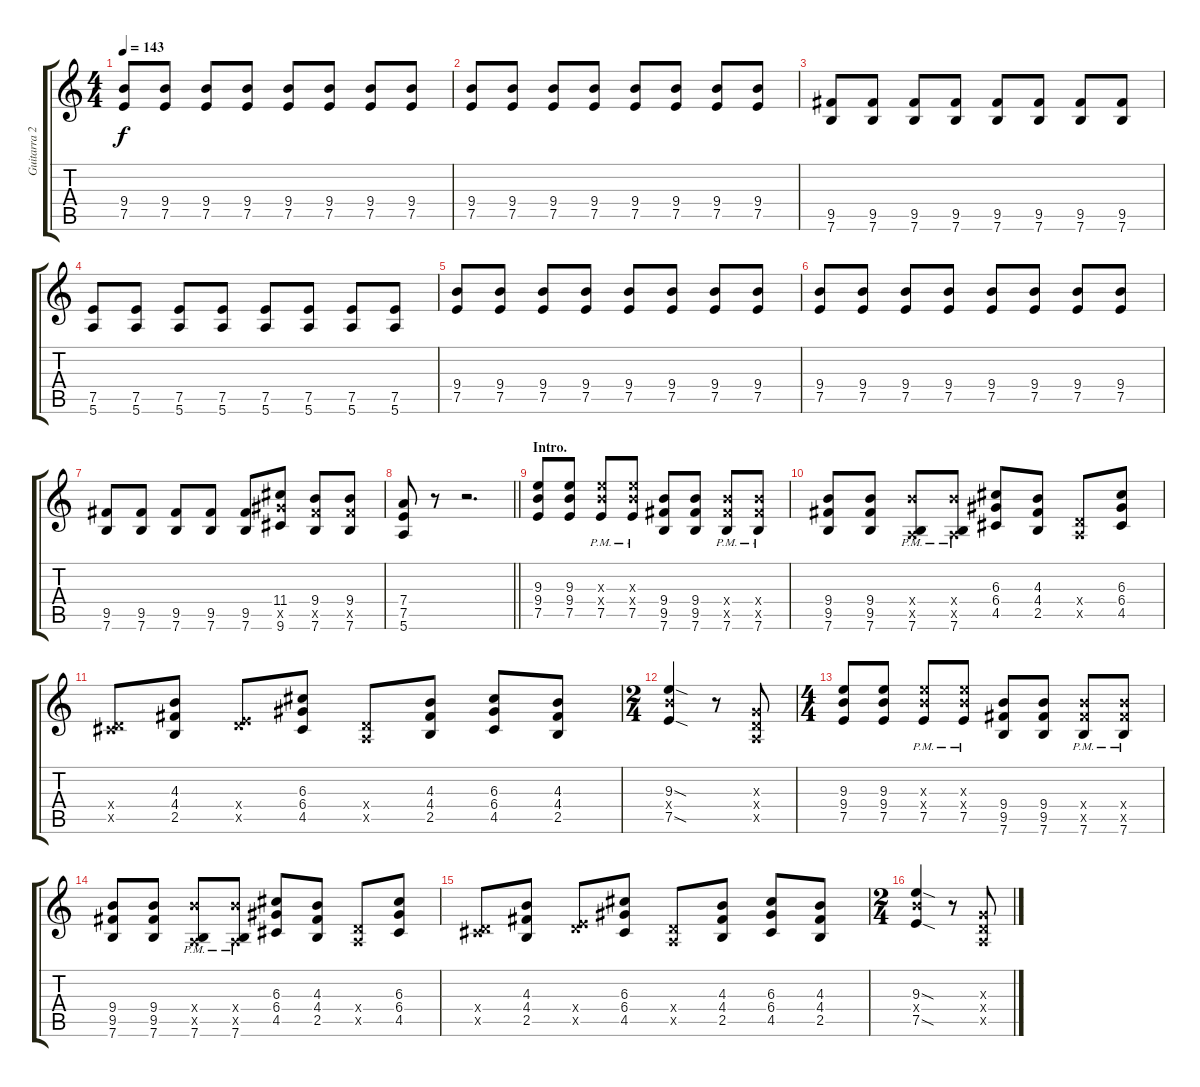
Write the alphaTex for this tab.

\track ("Guitarra 2 - Erik" "Guitarra 2") {instrument distortionguitar}
\staff {score tabs}
\tuning (E4 B3 G3 D3 A2 E2) {hide}
\ts (4 4)
\tempo 143
\clef g2
\ks c
(9.4 7.5).8{dy f} (9.4 7.5).8 (9.4 7.5).8 (9.4 7.5).8 (9.4 7.5).8 (9.4 7.5).8 (9.4 7.5).8 (9.4 7.5).8 |
(9.4 7.5).8 (9.4 7.5).8 (9.4 7.5).8 (9.4 7.5).8 (9.4 7.5).8 (9.4 7.5).8 (9.4 7.5).8 (9.4 7.5).8 |
(9.5 7.6).8 (9.5 7.6).8 (9.5 7.6).8 (9.5 7.6).8 (9.5 7.6).8 (9.5 7.6).8 (9.5 7.6).8 (9.5 7.6).8 |
(7.5 5.6).8 (7.5 5.6).8 (7.5 5.6).8 (7.5 5.6).8 (7.5 5.6).8 (7.5 5.6).8 (7.5 5.6).8 (7.5 5.6).8 |
(9.4 7.5).8 (9.4 7.5).8 (9.4 7.5).8 (9.4 7.5).8 (9.4 7.5).8 (9.4 7.5).8 (9.4 7.5).8 (9.4 7.5).8 |
(9.4 7.5).8 (9.4 7.5).8 (9.4 7.5).8 (9.4 7.5).8 (9.4 7.5).8 (9.4 7.5).8 (9.4 7.5).8 (9.4 7.5).8 |
(9.5 7.6).8 (9.5 7.6).8 (9.5 7.6).8 (9.5 7.6).8 (9.5 7.6).8 (11.4 11.5{x} 9.6).8 (9.4 9.5{x} 7.6).8 (9.4 9.5{x} 7.6).8 |
\barLineRight lightlight
(7.4 7.5 5.6).8 r.8 r.2{d} |
\section ("" "Intro.")
(9.3 9.4 7.5).8 (9.3 9.4 7.5).8 (9.3{x} 9.4{x} 7.5{pm}).8 (9.3{x} 9.4{x} 7.5{pm}).8 (9.4 9.5 7.6).8 (9.4 9.5 7.6).8 (9.4{x} 9.5{x} 7.6{pm}).8 (9.4{x} 9.5{x} 7.6{pm}).8 |
(9.4 9.5 7.6).8 (9.4 9.5 7.6).8 (9.4{x} 0.5{x} 7.6{pm}).8 (9.4{x} 0.5{x} 7.6{pm}).8 (6.3 6.4 4.5).8 (4.3 4.4 2.5).8 (0.4{x} 0.5{x}).8 (6.3 6.4 4.5).8 |
(0.4{x} 4.5{x}).8 (4.3 4.4 2.5).8 (0.4{x} 7.5{x}).8 (6.3 6.4 4.5).8 (0.4{x} 0.5{x}).8 (4.3 4.4 2.5).8 (6.3 6.4 4.5).8 (4.3 4.4 2.5).8 |
\ts (2 4)
(9.3{sod} 9.4{x} 7.5{sod}).4 r.8 (0.3{x} 0.4{x} 0.5{x}).8 |
\ts (4 4)
(9.3 9.4 7.5).8 (9.3 9.4 7.5).8 (9.3{x} 9.4{x} 7.5{pm}).8 (9.3{x} 9.4{x} 7.5{pm}).8 (9.4 9.5 7.6).8 (9.4 9.5 7.6).8 (9.4{x} 9.5{x} 7.6{pm}).8 (9.4{x} 9.5{x} 7.6{pm}).8 |
(9.4 9.5 7.6).8 (9.4 9.5 7.6).8 (9.4{x} 0.5{x} 7.6{pm}).8 (9.4{x} 0.5{x} 7.6{pm}).8 (6.3 6.4 4.5).8 (4.3 4.4 2.5).8 (0.4{x} 0.5{x}).8 (6.3 6.4 4.5).8 |
(0.4{x} 4.5{x}).8 (4.3 4.4 2.5).8 (0.4{x} 7.5{x}).8 (6.3 6.4 4.5).8 (0.4{x} 0.5{x}).8 (4.3 4.4 2.5).8 (6.3 6.4 4.5).8 (4.3 4.4 2.5).8 |
\ts (2 4)
(9.3{sod} 9.4{x} 7.5{sod}).4 r.8 (0.3{x} 0.4{x} 0.5{x}).8
